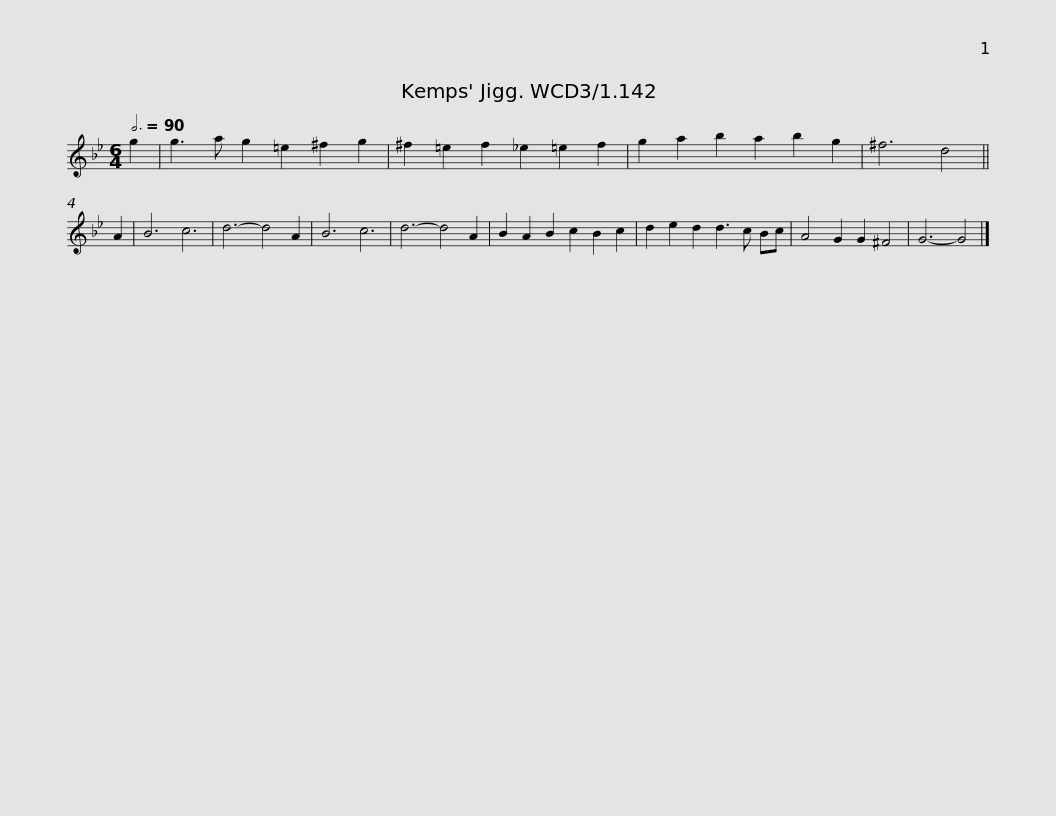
X:1
L:1/8
Q:3/4=90
M:6/4
I:linebreak $
K:Gmin
V:1 treble
V:1
 g2 | g3 a g2 =e2 ^f2 g2 | ^f2 =e2 f2 _e2 =e2 f2 | g2 a2 b2 a2 b2 g2 | ^f6 d4 || %5
 A2 | B6 c6 | d6- d4 A2 |$ B6 c6 | d6- d4 A2 | %10
 B2 A2 B2 c2 B2 c2 | d2 e2 d2 d3 c Bc | A4 G2 G2 ^F4 | G6- G4 |] %14
